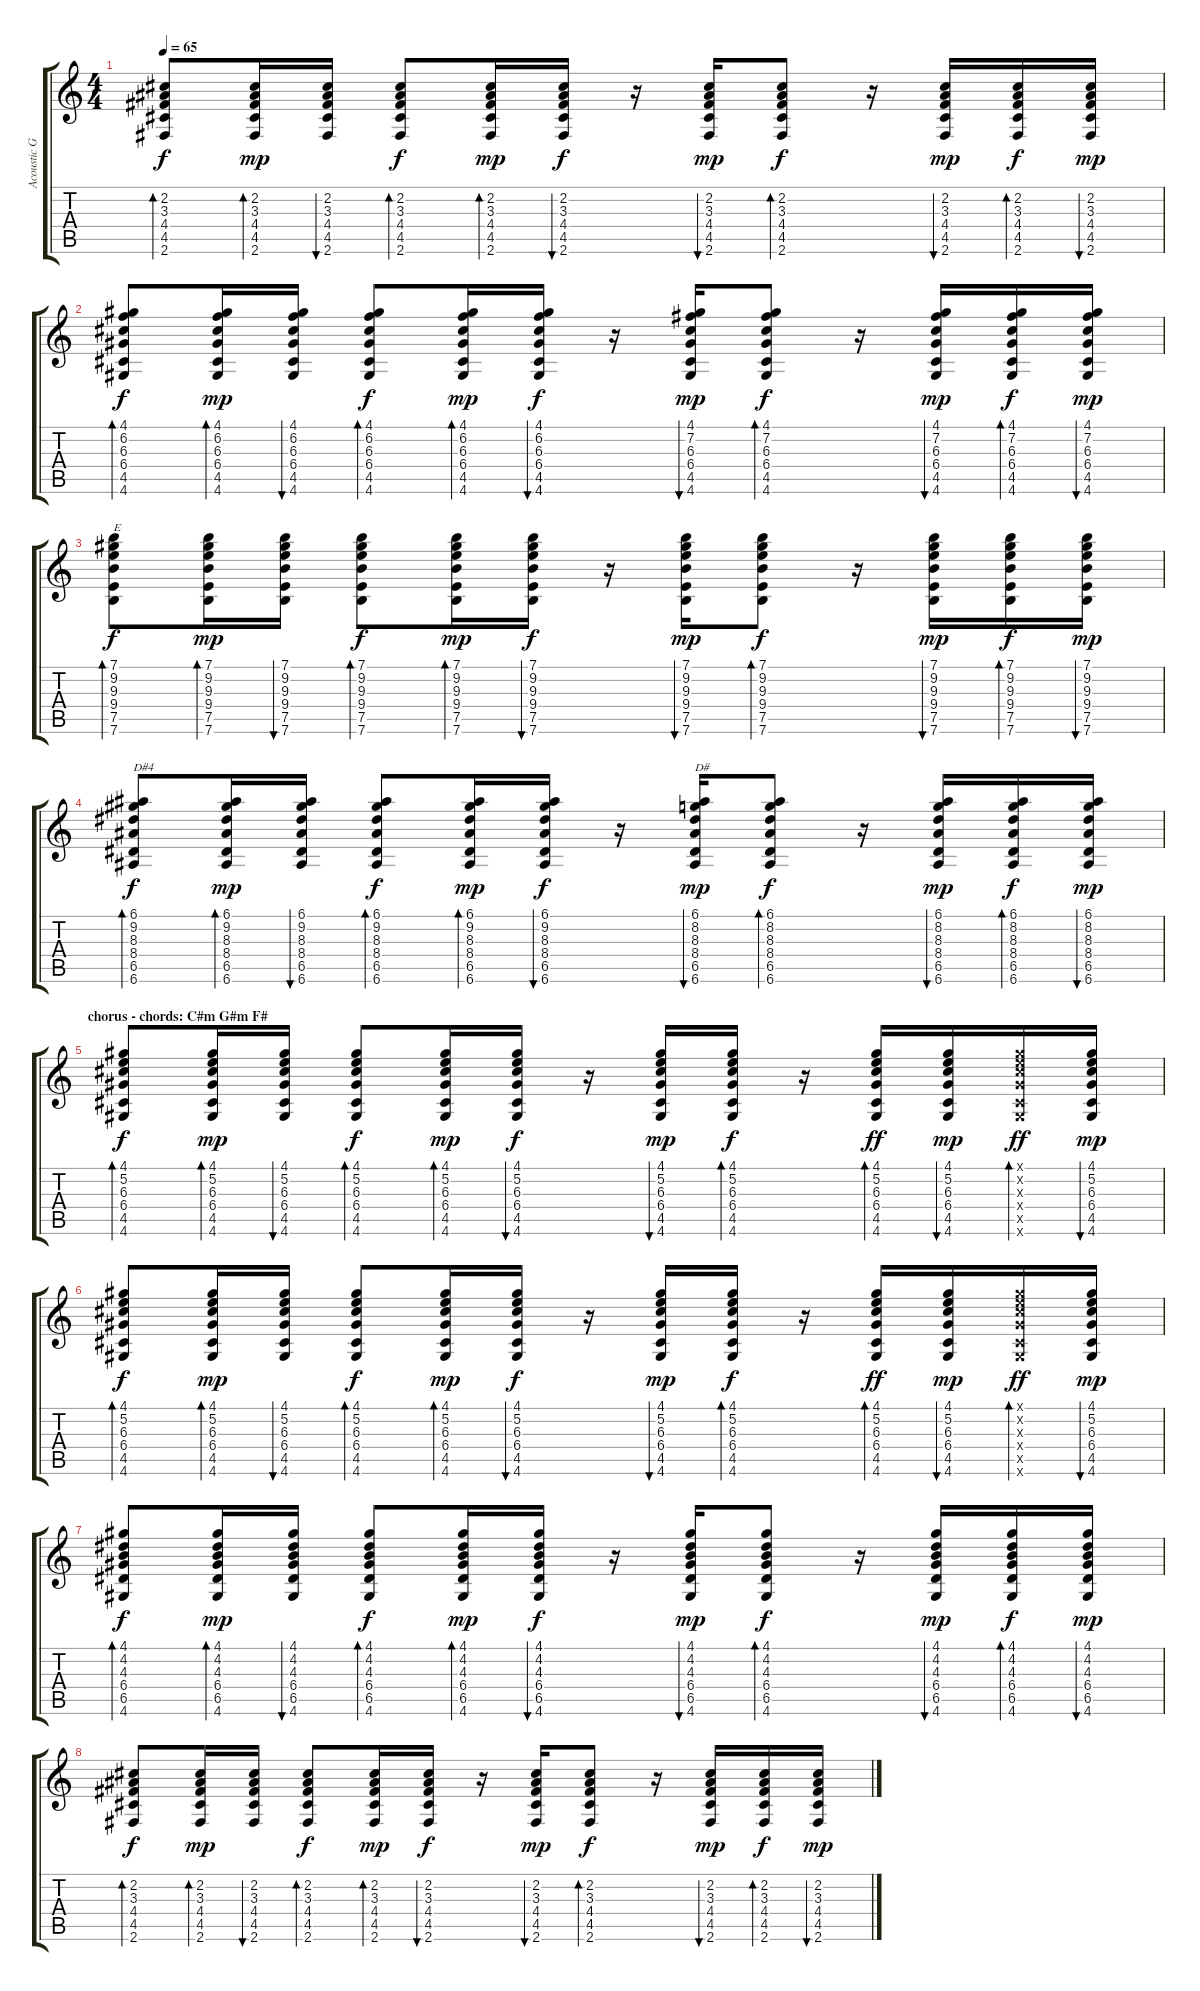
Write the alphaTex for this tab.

\track ("Acoustic Guitar" "Acoustic G") {instrument acousticguitarsteel}
\staff {score tabs}
\tuning (E4 B3 G3 D3 A2 E2) {hide}
\ts (4 4)
\tempo 65
\clef g2
\ks c
(2.2 3.3 4.4 4.5 2.6).8{bd 30 dy f} (2.2 3.3 4.4 4.5 2.6).16{bd 30 dy mp} (2.2 3.3 4.4 4.5 2.6).16{bu 30} (2.2 3.3 4.4 4.5 2.6).8{bd 30 dy f} (2.2 3.3 4.4 4.5 2.6).16{bd 30 dy mp} (2.2 3.3 4.4 4.5 2.6).16{bu 30 dy f} r.16 (2.2 3.3 4.4 4.5 2.6).16{bu 30 dy mp} (2.2 3.3 4.4 4.5 2.6).8{bd 30 dy f} r.16 (2.2 3.3 4.4 4.5 2.6).16{bu 30 dy mp} (2.2 3.3 4.4 4.5 2.6).16{bd 30 dy f} (2.2 3.3 4.4 4.5 2.6).16{bu 30 dy mp} |
(4.1 6.2 6.3 6.4 4.5 4.6).8{bd 30 dy f} (4.1 6.2 6.3 6.4 4.5 4.6).16{bd 30 dy mp} (4.1 6.2 6.3 6.4 4.5 4.6).16{bu 30} (4.1 6.2 6.3 6.4 4.5 4.6).8{bd 30 dy f} (4.1 6.2 6.3 6.4 4.5 4.6).16{bd 30 dy mp} (4.1 6.2 6.3 6.4 4.5 4.6).16{bu 30 dy f} r.16 (4.1 7.2 6.3 6.4 4.5 4.6).16{bu 30 dy mp} (4.1 7.2 6.3 6.4 4.5 4.6).8{bd 30 dy f} r.16 (4.1 7.2 6.3 6.4 4.5 4.6).16{bu 30 dy mp} (4.1 7.2 6.3 6.4 4.5 4.6).16{bd 30 dy f} (4.1 7.2 6.3 6.4 4.5 4.6).16{bu 30 dy mp} |
(7.1 9.2 9.3 9.4 7.5 7.6).8{bd 30 txt "E" dy f} (7.1 9.2 9.3 9.4 7.5 7.6).16{bd 30 dy mp} (7.1 9.2 9.3 9.4 7.5 7.6).16{bu 30} (7.1 9.2 9.3 9.4 7.5 7.6).8{bd 30 dy f} (7.1 9.2 9.3 9.4 7.5 7.6).16{bd 30 dy mp} (7.1 9.2 9.3 9.4 7.5 7.6).16{bu 30 dy f} r.16 (7.1 9.2 9.3 9.4 7.5 7.6).16{bu 30 dy mp} (7.1 9.2 9.3 9.4 7.5 7.6).8{bd 30 dy f} r.16 (7.1 9.2 9.3 9.4 7.5 7.6).16{bu 30 dy mp} (7.1 9.2 9.3 9.4 7.5 7.6).16{bd 30 dy f} (7.1 9.2 9.3 9.4 7.5 7.6).16{bu 30 dy mp} |
(6.1 9.2 8.3 8.4 6.5 6.6).8{bd 30 txt "D#4" dy f} (6.1 9.2 8.3 8.4 6.5 6.6).16{bd 30 dy mp} (6.1 9.2 8.3 8.4 6.5 6.6).16{bu 30} (6.1 9.2 8.3 8.4 6.5 6.6).8{bd 30 dy f} (6.1 9.2 8.3 8.4 6.5 6.6).16{bd 30 dy mp} (6.1 9.2 8.3 8.4 6.5 6.6).16{bu 30 dy f} r.16 (6.1 8.2 8.3 8.4 6.5 6.6).16{bu 30 txt "D#" dy mp} (6.1 8.2 8.3 8.4 6.5 6.6).8{bd 30 dy f} r.16 (6.1 8.2 8.3 8.4 6.5 6.6).16{bu 30 dy mp} (6.1 8.2 8.3 8.4 6.5 6.6).16{bd 30 dy f} (6.1 8.2 8.3 8.4 6.5 6.6).16{bu 30 dy mp} |
\section ("" "chorus - chords: C#m G#m F#")
(4.1 5.2 6.3 6.4 4.5 4.6).8{bd 30 dy f} (4.1 5.2 6.3 6.4 4.5 4.6).16{bd 30 dy mp} (4.1 5.2 6.3 6.4 4.5 4.6).16{bu 30} (4.1 5.2 6.3 6.4 4.5 4.6).8{bd 30 dy f} (4.1 5.2 6.3 6.4 4.5 4.6).16{bd 30 dy mp} (4.1 5.2 6.3 6.4 4.5 4.6).16{bu 30 dy f} r.16 (4.1 5.2 6.3 6.4 4.5 4.6).16{bu 30 dy mp} (4.1 5.2 6.3 6.4 4.5 4.6).16{bd 30 dy f} r.16 (4.1 5.2 6.3 6.4 4.5 4.6).16{bd 30 dy ff} (4.1 5.2 6.3 6.4 4.5 4.6).16{bu 30 dy mp} (4.1{x} 5.2{x} 6.3{x} 6.4{x} 4.5{x} 4.6{x}).16{bd 30 dy ff} (4.1 5.2 6.3 6.4 4.5 4.6).16{bu 30 dy mp} |
(4.1 5.2 6.3 6.4 4.5 4.6).8{bd 30 dy f} (4.1 5.2 6.3 6.4 4.5 4.6).16{bd 30 dy mp} (4.1 5.2 6.3 6.4 4.5 4.6).16{bu 30} (4.1 5.2 6.3 6.4 4.5 4.6).8{bd 30 dy f} (4.1 5.2 6.3 6.4 4.5 4.6).16{bd 30 dy mp} (4.1 5.2 6.3 6.4 4.5 4.6).16{bu 30 dy f} r.16 (4.1 5.2 6.3 6.4 4.5 4.6).16{bu 30 dy mp} (4.1 5.2 6.3 6.4 4.5 4.6).16{bd 30 dy f} r.16 (4.1 5.2 6.3 6.4 4.5 4.6).16{bd 30 dy ff} (4.1 5.2 6.3 6.4 4.5 4.6).16{bu 30 dy mp} (4.1{x} 5.2{x} 6.3{x} 6.4{x} 4.5{x} 4.6{x}).16{bd 30 dy ff} (4.1 5.2 6.3 6.4 4.5 4.6).16{bu 30 dy mp} |
(4.1 4.2 4.3 6.4 6.5 4.6).8{bd 30 dy f} (4.1 4.2 4.3 6.4 6.5 4.6).16{bd 30 dy mp} (4.1 4.2 4.3 6.4 6.5 4.6).16{bu 30} (4.1 4.2 4.3 6.4 6.5 4.6).8{bd 30 dy f} (4.1 4.2 4.3 6.4 6.5 4.6).16{bd 30 dy mp} (4.1 4.2 4.3 6.4 6.5 4.6).16{bu 30 dy f} r.16 (4.1 4.2 4.3 6.4 6.5 4.6).16{bu 30 dy mp} (4.1 4.2 4.3 6.4 6.5 4.6).8{bd 30 dy f} r.16 (4.1 4.2 4.3 6.4 6.5 4.6).16{bu 30 dy mp} (4.1 4.2 4.3 6.4 6.5 4.6).16{bd 30 dy f} (4.1 4.2 4.3 6.4 6.5 4.6).16{bu 30 dy mp} |
(2.2 3.3 4.4 4.5 2.6).8{bd 30 dy f} (2.2 3.3 4.4 4.5 2.6).16{bd 30 dy mp} (2.2 3.3 4.4 4.5 2.6).16{bu 30} (2.2 3.3 4.4 4.5 2.6).8{bd 30 dy f} (2.2 3.3 4.4 4.5 2.6).16{bd 30 dy mp} (2.2 3.3 4.4 4.5 2.6).16{bu 30 dy f} r.16 (2.2 3.3 4.4 4.5 2.6).16{bu 30 dy mp} (2.2 3.3 4.4 4.5 2.6).8{bd 30 dy f} r.16 (2.2 3.3 4.4 4.5 2.6).16{bu 30 dy mp} (2.2 3.3 4.4 4.5 2.6).16{bd 30 dy f} (2.2 3.3 4.4 4.5 2.6).16{bu 30 dy mp}
